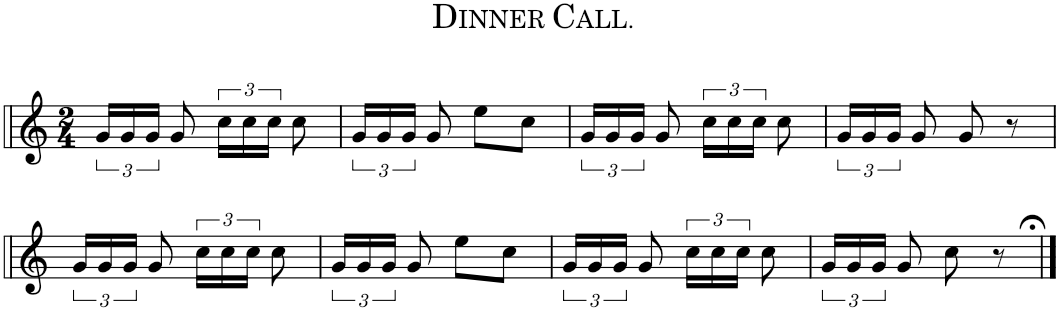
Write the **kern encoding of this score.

**kern
*part1
*staff1
*I"Bb Trumpet
*I'Bb Tpt.
*clefG2
*Trd1c2
*k[]
*M2/4
=1
24g'~/LL
24g'~/
24g'~/JJ
8g'~/
24cc'~\LL
24cc'~\
24cc'~\JJ
8cc'~\
=2
24g'~/LL
24g'~/
24g'~/JJ
8g'~/
8ee'~\L
8cc'~\J
=3
24g'~/LL
24g'~/
24g'~/JJ
8g'~/
24cc'~\LL
24cc'~\
24cc'~\JJ
8cc'~\
=4
24g'~/LL
24g'~/
24g'~/JJ
8g'~/
8g/
8r
!!LO:LB:g=z
=5
24g'~/LL
24g'~/
24g'~/JJ
8g'~/
24cc'~\LL
24cc'~\
24cc'~\JJ
8cc'~\
=6
24g'~/LL
24g'~/
24g'~/JJ
8g'~/
8ee'~\L
8cc'~\J
=7
24g'~/LL
24g'~/
24g'~/JJ
8g'~/
24cc'~\LL
24cc'~\
24cc'~\JJ
8cc'~\
=8
24g'~/LL
24g'~/
24g'~/JJ
8g'~/
8cc\
8r;<
==
*-
